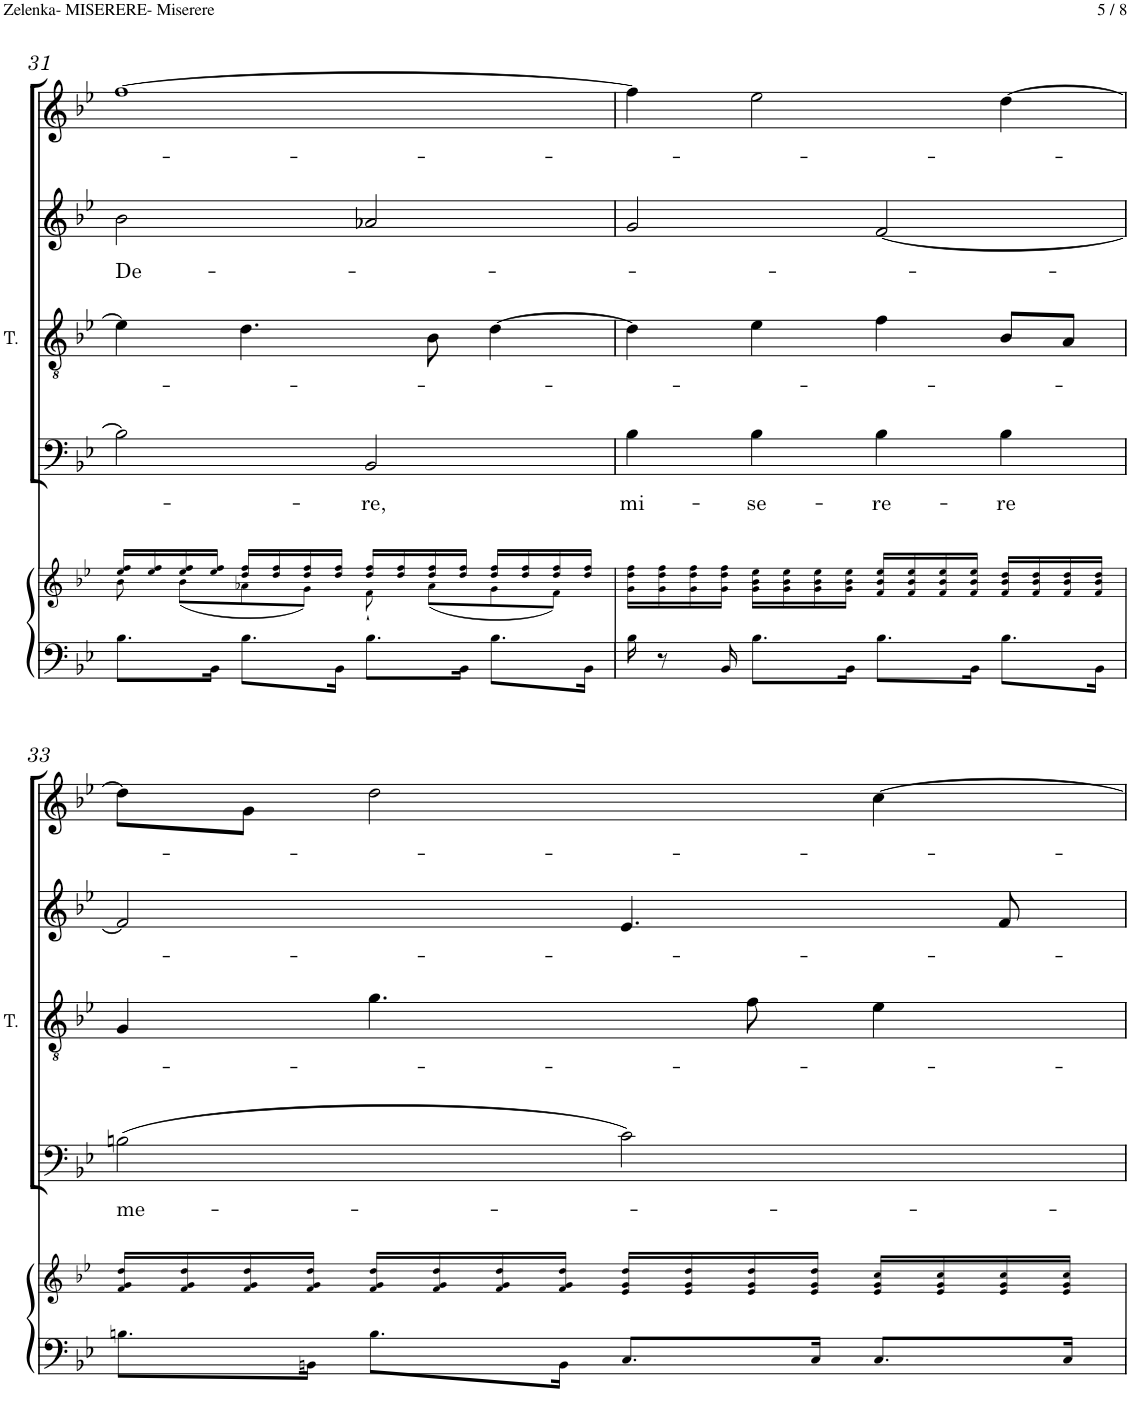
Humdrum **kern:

**kern	**kern	**kern	**text	**kern	**kern	**text	**kern
*part5	*part5	*part4	*part4	*part3	*part2	*part2	*part1
*staff6	*staff5	*staff4	*staff4	*staff3	*staff2	*staff2	*staff1
*I"Piano	*	*I"Basse	*	*I"Ténor	*I"Alto	*	*I"Soprano
*I'Pno	*	*	*	*I'T.	*	*	*
!!LO:PB:g=z
*clefF4	*clefG2	*clefF4	*	*clefGv2	*clefG2	*	*clefG2
*k[b-e-]	*k[b-e-]	*k[b-e-]	*	*k[b-e-]	*k[b-e-]	*	*k[b-e-]
*M4/4	*M4/4	*M4/4	*	*M4/4	*M4/4	*	*M4/4
*met(c)	*met(c)	*met(c)	*	*met(c)	*met(c)	*	*met(c)
=31	=31	=31	=31	=31	=31	=31	=31
*	*^	*	*	*	*	*	*
!	!	!	!	!	!	!	!LO:LY:b	!
8.B-!\L	16ee-!/ 16ff!/LL	8b-!\	2B-\]	.	4e-\]	2b-\	De-	[1ff
.	16ee-!/ 16ff!/	.	.	.	.	.	.	.
.	16ee-!/ 16ff!/	(8b-!\L	.	.	.	.	.	.
16BB-!\Jk	16ee-!/ 16ff!/JJ	.	.	.	.	.	.	.
8.B-!\L	16dd!/ 16ff!/LL	8a-X!\	.	.	4.d\	.	.	.
.	16dd!/ 16ff!/	.	.	.	.	.	.	.
.	16dd!/ 16ff!/	8g!\J)	.	.	.	.	.	.
16BB-!\Jk	16dd!/ 16ff!/JJ	.	.	.	.	.	.	.
!	!	!	!	!LO:LY:b	!	!	!	!
8.B-!\L	16dd!/ 16ff!/LL	8f`!\	2BB-/	-re,	.	2a-X/	.	.
.	16dd!/ 16ff!/	.	.	.	.	.	.	.
.	16dd!/ 16ff!/	(8a-!\L	.	.	8B-\	.	.	.
16BB-!\Jk	16dd!/ 16ff!/JJ	.	.	.	.	.	.	.
8.B-!\L	16dd!/ 16ff!/LL	8g!\	.	.	[4d\	.	.	.
.	16dd!/ 16ff!/	.	.	.	.	.	.	.
.	16dd!/ 16ff!/	8f!\J)	.	.	.	.	.	.
16BB-!\Jk	16dd!/ 16ff!/JJ	.	.	.	.	.	.	.
*	*v	*v	*	*	*	*	*	*
=32	=32	=32	=32	=32	=32	=32	=32
!	!	!	!LO:LY:b	!	!	!	!
16B-!\	16g!\ 16dd!\ 16ff!\LL	4B-\	mi-	4d\]	2g/	.	4ff\]
8r	16g!\ 16dd!\ 16ff!\	.	.	.	.	.	.
.	16g!\ 16dd!\ 16ff!\	.	.	.	.	.	.
16BB-!/	16g!\ 16dd!\ 16ff!\JJ	.	.	.	.	.	.
!	!	!	!LO:LY:b	!	!	!	!
8.B-!\L	16g!\ 16b-!\ 16ee-!\LL	4B-\	-se-	4e-\	.	.	2ee-\
.	16g!\ 16b-!\ 16ee-!\	.	.	.	.	.	.
.	16g!\ 16b-!\ 16ee-!\	.	.	.	.	.	.
16BB-!\Jk	16g!\ 16b-!\ 16ee-!\JJ	.	.	.	.	.	.
!	!	!	!LO:LY:b	!	!	!	!
8.B-!\L	16f!/ 16b-!/ 16ee-!/LL	4B-\	-re-	4f\	[2f/	.	.
.	16f!/ 16b-!/ 16ee-!/	.	.	.	.	.	.
.	16f!/ 16b-!/ 16ee-!/	.	.	.	.	.	.
16BB-!\Jk	16f!/ 16b-!/ 16ee-!/JJ	.	.	.	.	.	.
!	!	!	!LO:LY:b	!	!	!	!
8.B-!\L	16f!/ 16b-!/ 16dd!/LL	4B-\	-re	8B-/L	.	.	[4dd\
.	16f!/ 16b-!/ 16dd!/	.	.	.	.	.	.
.	16f!/ 16b-!/ 16dd!/	.	.	8A/J	.	.	.
16BB-!\Jk	16f!/ 16b-!/ 16dd!/JJ	.	.	.	.	.	.
!!LO:LB:g=z
=33	=33	=33	=33	=33	=33	=33	=33
!	!	!	!LO:LY:b	!	!	!	!
8.Bn!\L	16f!/ 16g!/ 16dd!/LL	(2Bn\	me-	4G/	2f/]	.	8dd\L]
.	16f!/ 16g!/ 16dd!/	.	.	.	.	.	.
.	16f!/ 16g!/ 16dd!/	.	.	.	.	.	8g\J
16BBn!\Jk	16f!/ 16g!/ 16dd!/JJ	.	.	.	.	.	.
8.B!\L	16f!/ 16g!/ 16dd!/LL	.	.	4.g\	.	.	2dd\
.	16f!/ 16g!/ 16dd!/	.	.	.	.	.	.
.	16f!/ 16g!/ 16dd!/	.	.	.	.	.	.
16BB!\Jk	16f!/ 16g!/ 16dd!/JJ	.	.	.	.	.	.
8.C!/L	16e-!/ 16g!/ 16dd!/LL	2c\)	.	.	4.e-/	.	.
.	16e-!/ 16g!/ 16dd!/	.	.	.	.	.	.
.	16e-!/ 16g!/ 16dd!/	.	.	8f\	.	.	.
16C!/Jk	16e-!/ 16g!/ 16dd!/JJ	.	.	.	.	.	.
8.C!/L	16e-!/ 16g!/ 16cc!/LL	.	.	4e-\	.	.	[4cc\
.	16e-!/ 16g!/ 16cc!/	.	.	.	.	.	.
.	16e-!/ 16g!/ 16cc!/	.	.	.	8f/	.	.
16C!/Jk	16e-!/ 16g!/ 16cc!/JJ	.	.	.	.	.	.
=	=	=	=	=	=	=	=
*-	*-	*-	*-	*-	*-	*-	*-
